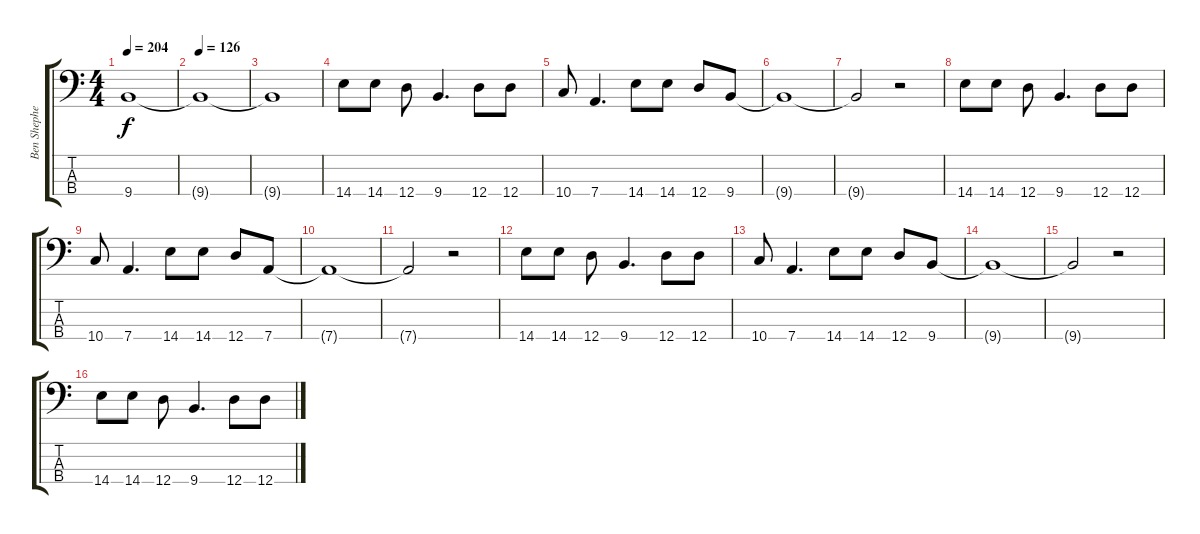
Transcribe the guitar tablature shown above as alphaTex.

\track ("Ben Shepherd - Bass" "Ben Shephe") {instrument electricbassfinger}
\staff {score tabs}
\tuning (G2 D2 A1 D1) {hide}
\ts (4 4)
\tempo 204
\clef f4
\ks c
9.4.1{dy f} |
\tempo 126
9.4{t}.1 |
9.4{t}.1 |
14.4.8 14.4.8 12.4.8 9.4.4{d} 12.4.8 12.4.8 |
10.4.8 7.4.4{d} 14.4.8 14.4.8 12.4.8 9.4.8 |
9.4{t}.1 |
9.4{t}.2 r.2 |
14.4.8 14.4.8 12.4.8 9.4.4{d} 12.4.8 12.4.8 |
10.4.8 7.4.4{d} 14.4.8 14.4.8 12.4.8 7.4.8 |
7.4{t}.1 |
7.4{t}.2 r.2 |
14.4.8 14.4.8 12.4.8 9.4.4{d} 12.4.8 12.4.8 |
10.4.8 7.4.4{d} 14.4.8 14.4.8 12.4.8 9.4.8 |
9.4{t}.1 |
9.4{t}.2 r.2 |
14.4.8 14.4.8 12.4.8 9.4.4{d} 12.4.8 12.4.8
